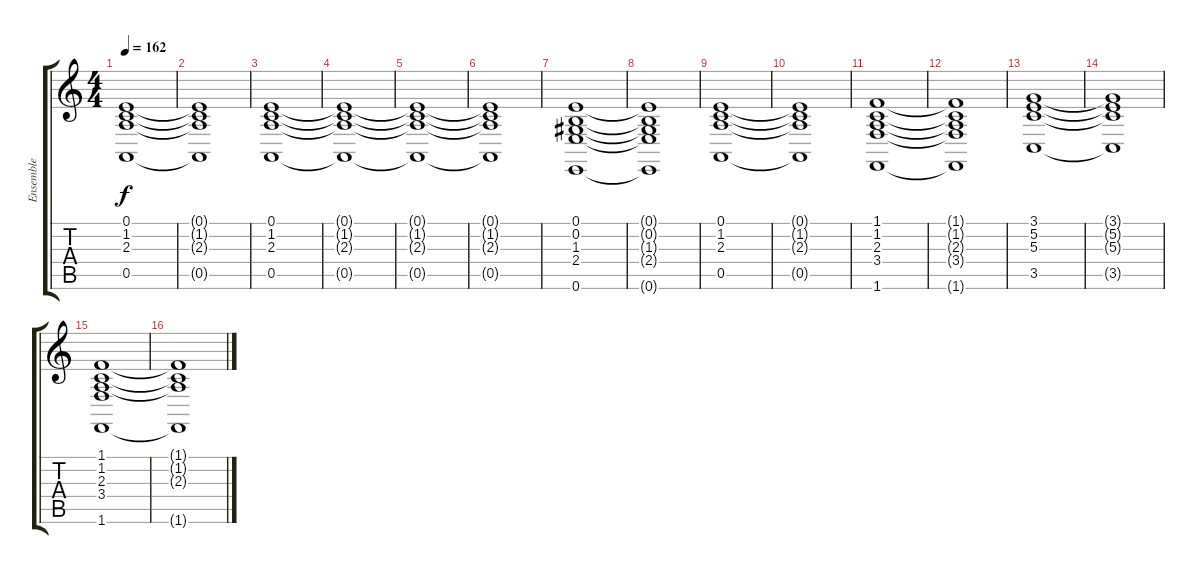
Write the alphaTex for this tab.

\track ("Ensemble" "Ensemble") {instrument stringensemble1}
\staff {score tabs}
\tuning (E4 B3 G3 D3 A2 E2) {hide}
\ts (4 4)
\tempo 162
\clef g2
\ks c
(0.1 1.2 2.3 0.5).1{dy f} |
(0.1{t} 1.2{t} 2.3{t} 0.5{t}).1 |
(0.1 1.2 2.3 0.5).1 |
(0.1{t} 1.2{t} 2.3{t} 0.5{t}).1 |
(0.1{t} 1.2{t} 2.3{t} 0.5{t}).1 |
(0.1{t} 1.2{t} 2.3{t} 0.5{t}).1 |
(0.1 0.2 1.3 2.4 0.6).1 |
(0.1{t} 0.2{t} 1.3{t} 2.4{t} 0.6{t}).1 |
(0.1 1.2 2.3 0.5).1 |
(0.1{t} 1.2{t} 2.3{t} 0.5{t}).1 |
(1.1 1.2 2.3 3.4 1.6).1 |
(1.1{t} 1.2{t} 2.3{t} 3.4{t} 1.6{t}).1 |
(3.1 5.2 5.3 3.5).1 |
(3.1{t} 5.2{t} 5.3{t} 3.5{t}).1 |
(1.1 1.2 2.3 3.4 1.6).1 |
(1.1{t} 1.2{t} 2.3{t} 1.6{t}).1
